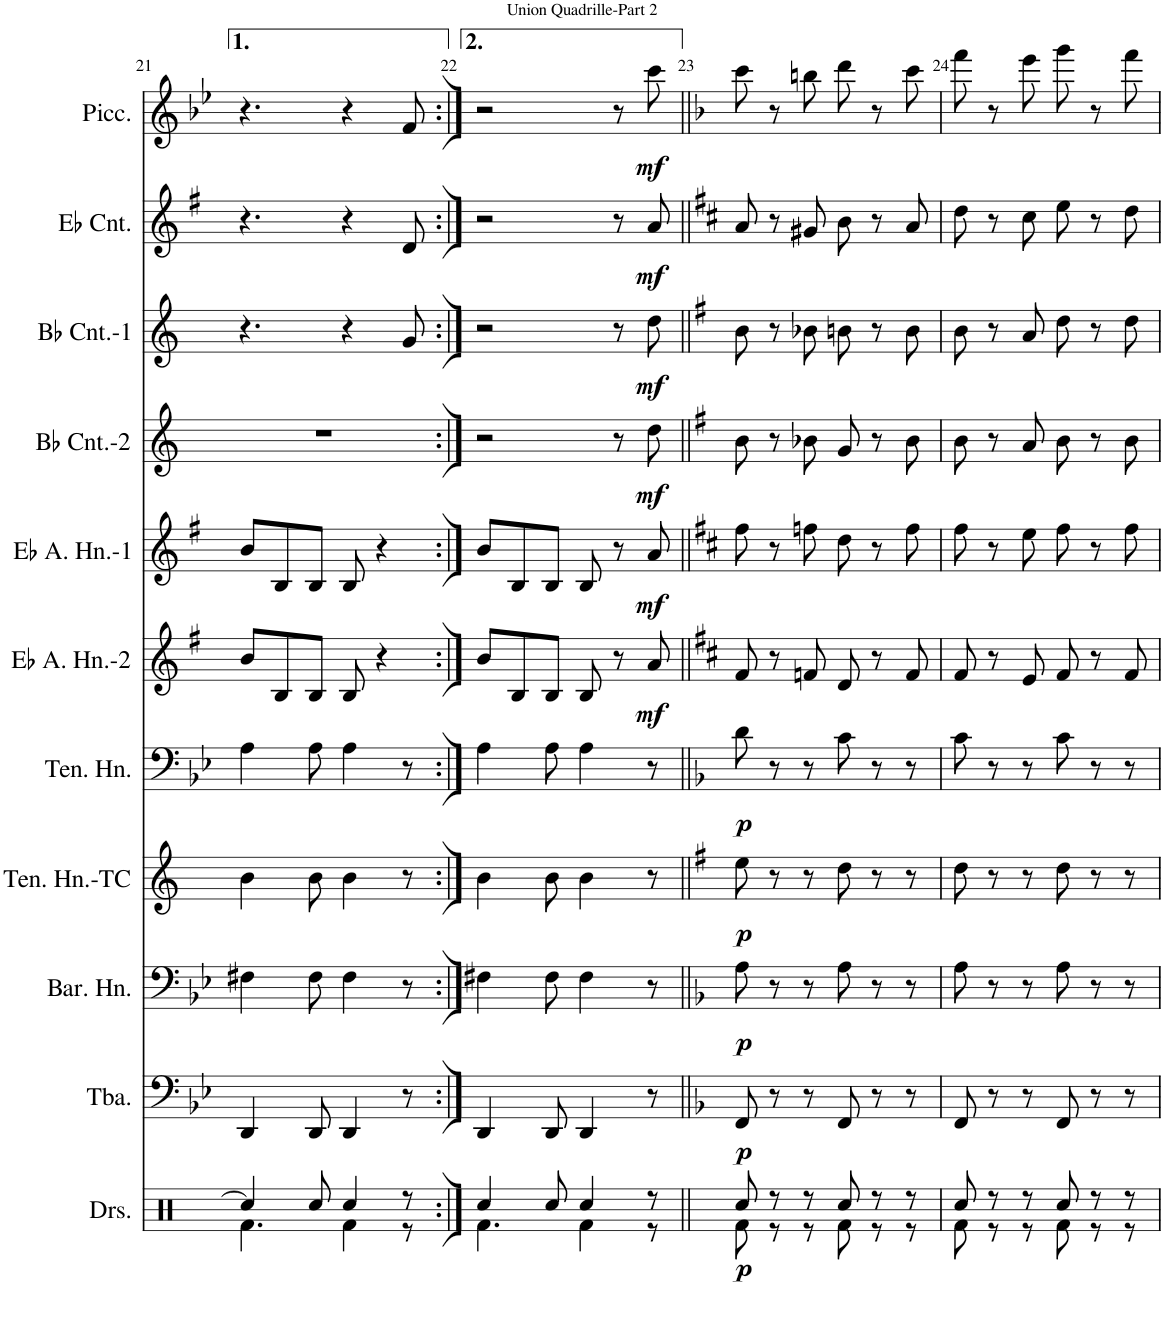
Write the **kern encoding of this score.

**kern	**dynam	**kern	**dynam	**kern	**dynam	**kern	**dynam	**kern	**dynam	**kern	**dynam	**kern	**dynam	**kern	**dynam	**kern	**dynam	**kern	**dynam	**kern	**dynam
*part11	*part11	*part10	*part10	*part9	*part9	*part8	*part8	*part7	*part7	*part6	*part6	*part5	*part5	*part4	*part4	*part3	*part3	*part2	*part2	*part1	*part1
*staff11	*staff11	*staff10	*staff10	*staff9	*staff9	*staff8	*staff8	*staff7	*staff7	*staff6	*staff6	*staff5	*staff5	*staff4	*staff4	*staff3	*staff3	*staff2	*staff2	*staff1	*staff1
*I"Drums	*	*I"Tuba	*	*I"Baritone Horn	*	*I"Tenor Horn-TC	*	*I"Tenor Horn	*	*I"Eb Alto Horn-2	*	*I"Eb Alto Horn-1	*	*I"Bb Cornet-2	*	*I"Bb Cornet-1	*	*I"Eb Cornet	*	*I"Piccolo	*
*I'Drs.	*	*I'Tba.	*	*I'Bar. Hn.	*	*I'Ten. Hn.-TC	*	*I'Ten. Hn.	*	*I'Eb A. Hn.-2	*	*I'Eb A. Hn.-1	*	*I'Bb Cnt.-2	*	*I'Bb Cnt.-1	*	*I'Eb Cnt.	*	*I'Picc.	*
!!LO:PB:g=z
*clefX	*	*clefF4	*	*clefF4	*	*clefG2	*	*clefF4	*	*clefG2	*	*clefG2	*	*clefG2	*	*clefG2	*	*clefG2	*	*clefG2	*
*	*	*	*	*Trd4c7	*	*Trd8c14	*	*Trd4c7	*	*Trd5c9	*	*Trd5c9	*	*Trd1c2	*	*Trd1c2	*	*Trd-2c-3	*	*Trd-7c-12	*
*k[]	*	*k[b-e-]	*	*k[b-e-]	*	*k[]	*	*k[b-e-]	*	*k[f#]	*	*k[f#]	*	*k[]	*	*k[]	*	*k[f#]	*	*k[b-e-]	*
*M6/8	*	*M6/8	*	*M6/8	*	*M6/8	*	*M6/8	*	*M6/8	*	*M6/8	*	*M6/8	*	*M6/8	*	*M6/8	*	*M6/8	*
=21	=21	=21	=21	=21	=21	=21	=21	=21	=21	=21	=21	=21	=21	=21	=21	=21	=21	=21	=21	=21	=21
*^	*	*	*	*	*	*	*	*	*	*	*	*	*	*	*	*	*	*	*	*	*
4Rcc/]	4.Rf\	.	4DD/	.	4F#X\	.	4b\	.	4A\	.	8b/L	.	8b/L	.	2.r	.	4.r	.	4.r	.	4.r	.
.	.	.	.	.	.	.	.	.	.	.	8B/	.	8B/	.	.	.	.	.	.	.	.	.
8Rcc/	.	.	8DD/	.	8F#\	.	8b\	.	8A\	.	8B/J	.	8B/J	.	.	.	.	.	.	.	.	.
4Rcc/	4Rf\	.	4DD/	.	4F#\	.	4b\	.	4A\	.	8B/	.	8B/	.	.	.	4r	.	4r	.	4r	.
.	.	.	.	.	.	.	.	.	.	.	4r	.	4r	.	.	.	.	.	.	.	.	.
8r	8r	.	8r	.	8r	.	8r	.	8r	.	.	.	.	.	.	.	8g/	.	8d/	.	8f/	.
=22:|!	=22:|!	=22:|!	=22:|!	=22:|!	=22:|!	=22:|!	=22:|!	=22:|!	=22:|!	=22:|!	=22:|!	=22:|!	=22:|!	=22:|!	=22:|!	=22:|!	=22:|!	=22:|!	=22:|!	=22:|!	=22:|!	=22:|!
4Rcc/	4.Rf\	.	4DD/	.	4F#X\	.	4b\	.	4A\	.	8b/L	.	8b/L	.	2r	.	2r	.	2r	.	2r	.
.	.	.	.	.	.	.	.	.	.	.	8B/	.	8B/	.	.	.	.	.	.	.	.	.
8Rcc/	.	.	8DD/	.	8F#\	.	8b\	.	8A\	.	8B/J	.	8B/J	.	.	.	.	.	.	.	.	.
4Rcc/	4Rf\	.	4DD/	.	4F#\	.	4b\	.	4A\	.	8B/	.	8B/	.	.	.	.	.	.	.	.	.
.	.	.	.	.	.	.	.	.	.	.	8r	.	8r	.	8r	.	8r	.	8r	.	8r	.
!	!	!	!	!	!	!	!	!	!	!	!	!LO:DY:b	!	!LO:DY:b	!	!LO:DY:b	!	!LO:DY:b	!	!LO:DY:b	!	!LO:DY:b
8r	8r	.	8r	.	8r	.	8r	.	8r	.	8a/	mf	8a/	mf	8dd\	mf	8dd\	mf	8a/	mf	8ccc\	mf
=23||	=23||	=23||	=23||	=23||	=23||	=23||	=23||	=23||	=23||	=23||	=23||	=23||	=23||	=23||	=23||	=23||	=23||	=23||	=23||	=23||	=23||	=23||
*	*	*	*k[b-]	*	*k[b-]	*	*k[f#]	*	*k[b-]	*	*k[f#c#]	*	*k[f#c#]	*	*k[f#]	*	*k[f#]	*	*k[f#c#]	*	*k[b-]	*
!	!	!LO:DY:b	!	!LO:DY:b	!	!LO:DY:b	!	!LO:DY:b	!	!LO:DY:b	!	!	!	!	!	!	!	!	!	!	!	!
8Rcc/	8Rf\	p	8FF/	p	8A\	p	8ee\	p	8d\	p	8f#/	.	8ff#\	.	8b\	.	8b\	.	8a/	.	8ccc\	.
8r	8r	.	8r	.	8r	.	8r	.	8r	.	8r	.	8r	.	8r	.	8r	.	8r	.	8r	.
8r	8r	.	8r	.	8r	.	8r	.	8r	.	8fn/	.	8ffn\	.	8b-X\	.	8b-X\	.	8g#X/	.	8bbn\	.
8Rcc/	8Rf\	.	8FF/	.	8A\	.	8dd\	.	8c\	.	8d/	.	8dd\	.	8g/	.	8bn\	.	8b\	.	8ddd\	.
8r	8r	.	8r	.	8r	.	8r	.	8r	.	8r	.	8r	.	8r	.	8r	.	8r	.	8r	.
8r	8r	.	8r	.	8r	.	8r	.	8r	.	8f/	.	8ff\	.	8b-\	.	8b\	.	8a/	.	8ccc\	.
=24	=24	=24	=24	=24	=24	=24	=24	=24	=24	=24	=24	=24	=24	=24	=24	=24	=24	=24	=24	=24	=24	=24
8Rcc/	8Rf\	.	8FF/	.	8A\	.	8dd\	.	8c\	.	8f#/	.	8ff#\	.	8b\	.	8b\	.	8dd\	.	8fff\	.
8r	8r	.	8r	.	8r	.	8r	.	8r	.	8r	.	8r	.	8r	.	8r	.	8r	.	8r	.
8r	8r	.	8r	.	8r	.	8r	.	8r	.	8e/	.	8ee\	.	8a/	.	8a/	.	8cc#\	.	8eee\	.
8Rcc/	8Rf\	.	8FF/	.	8A\	.	8dd\	.	8c\	.	8f#/	.	8ff#\	.	8b\	.	8dd\	.	8ee\	.	8ggg\	.
8r	8r	.	8r	.	8r	.	8r	.	8r	.	8r	.	8r	.	8r	.	8r	.	8r	.	8r	.
8r	8r	.	8r	.	8r	.	8r	.	8r	.	8f#/	.	8ff#\	.	8b\	.	8dd\	.	8dd\	.	8fff\	.
*v	*v	*	*	*	*	*	*	*	*	*	*	*	*	*	*	*	*	*	*	*	*	*
=	=	=	=	=	=	=	=	=	=	=	=	=	=	=	=	=	=	=	=	=	=
*-	*-	*-	*-	*-	*-	*-	*-	*-	*-	*-	*-	*-	*-	*-	*-	*-	*-	*-	*-	*-	*-
